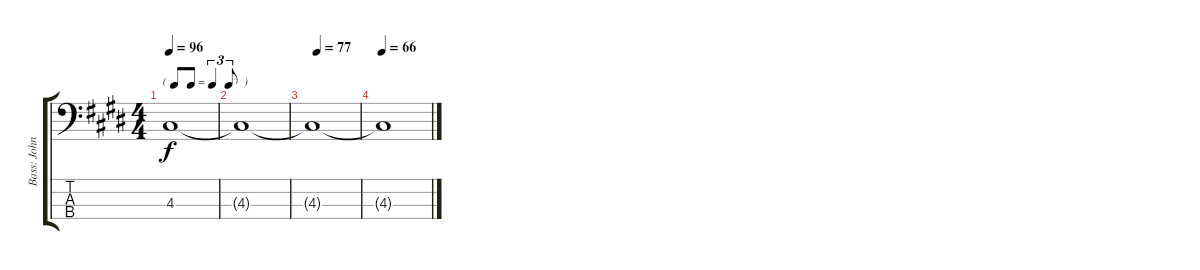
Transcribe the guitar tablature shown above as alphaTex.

\track ("Bass: John" "Bass: John") {instrument electricbasspick}
\staff {score tabs}
\tuning (G2 D2 A1 E1) {hide}
\ts (4 4)
\tf triplet8th
\tempo 96
\clef f4
\ks e
4.3{t}.1{dy f} |
4.3{t}.1 |
\tempo (77 0.125)
4.3{t}.1 |
\tempo 66
4.3{t}.1
